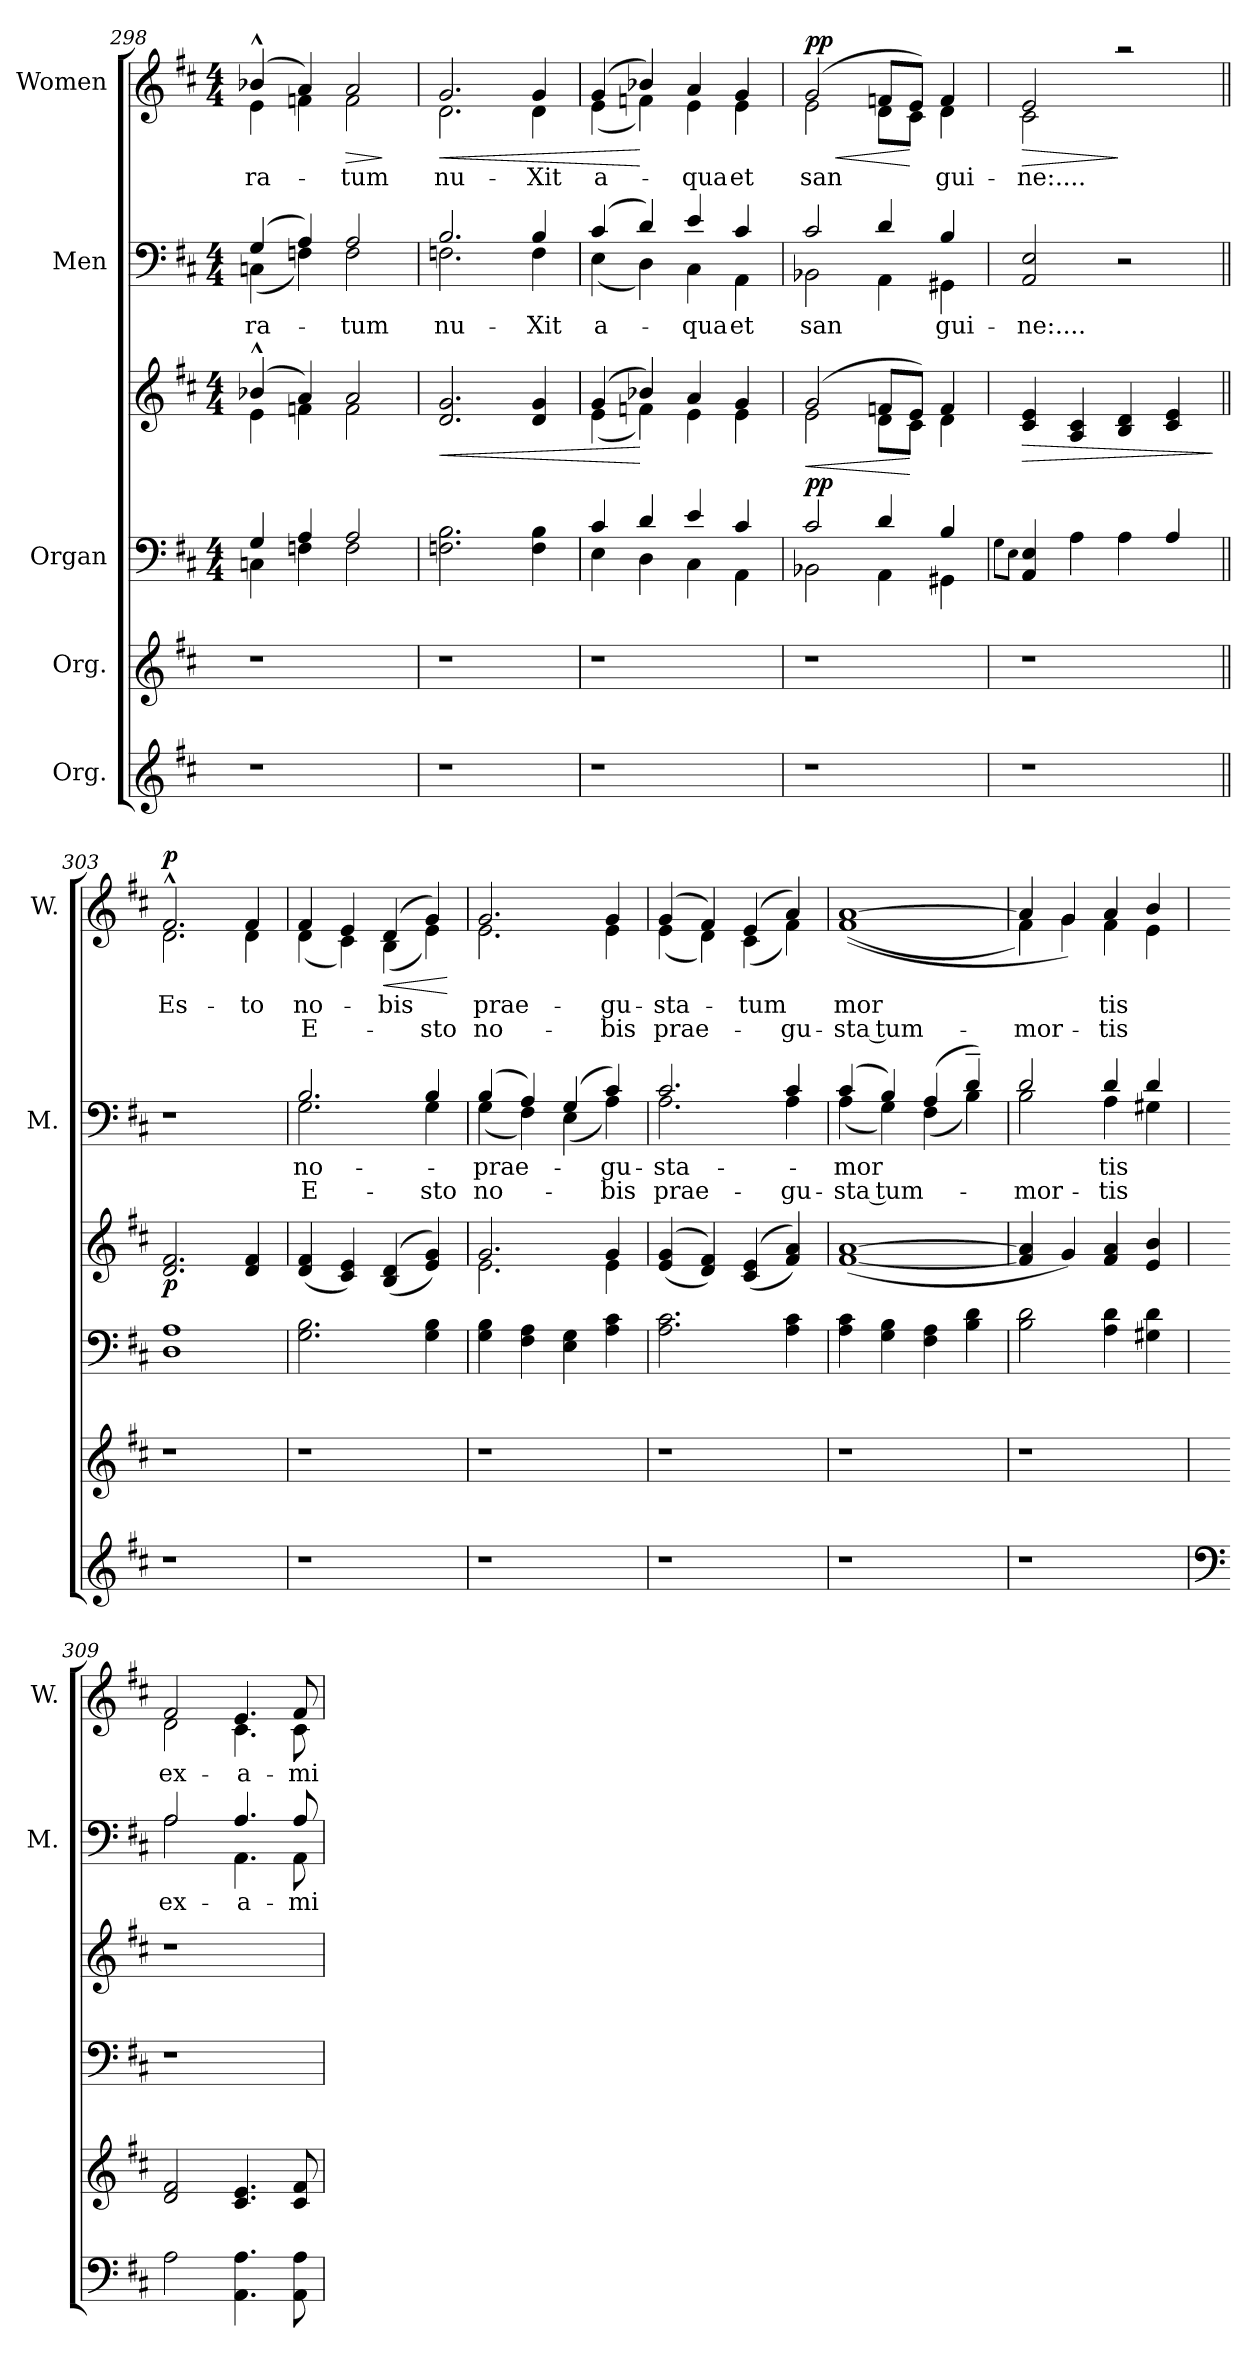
**kern	**kern	**kern	**kern	**dynam	**kern	**text	**text	**kern	**text	**text	**dynam
*part5	*part4	*part3	*part3	*part3	*part2	*part2	*part2	*part1	*part1	*part1	*part1
*staff6	*staff5	*staff4	*staff3	*staff3/4	*staff2	*staff2	*staff2	*staff1	*staff1	*staff1	*staff1
*I"Org.	*I"Org.	*I"Organ	*	*	*I"Men	*	*	*I"Women	*	*	*
*	*	*	*	*	*I'M.	*	*	*I'W.	*	*	*
*clefG2	*clefG2	*clefF4	*clefG2	*	*clefF4	*	*	*clefG2	*	*	*
*k[f#c#]	*k[f#c#]	*k[f#c#]	*k[f#c#]	*	*k[f#c#]	*	*	*k[f#c#]	*	*	*
*D:	*D:	*D:	*D:	*	*D:	*	*	*D:	*	*	*
*	*	*M4/4	*M4/4	*	*M4/4	*	*	*M4/4	*	*	*
=298	=298	=298	=298	=298	=298	=298	=298	=298	=298	=298	=298
*	*	*^	*^	*	*	*	*	*	*	*	*
!	!	!	!	!	!	!	!	!LO:LY:a	!	!	!LO:LY:b	!	!
*	*	*	*	*	*	*	*^	*	*	*^	*	*	*
1r	1r	4G/	4Cn\	(4b-X^^>/	4e\	.	(4G/	(<4Cn\	ra-	.	(4b-X^^>/	4e\	ra-	.	.
.	.	4A/	4Fn\	4a/)	4fn\	.	4A/)	4Fn\)	.	.	4a/)	4fn\	.	.	.
!	!	!	!	!	!	!	!	!	!LO:LY:a	!	!	!	!LO:LY:b	!	!LO:HP:b
.	.	2A/	2F\	2a/	2f\	.	2A/	2F\	-tum	.	2a/	2f\	-tum	.	>
*	*	*v	*v	*	*	*	*v	*v	*	*	*v	*v	*	*	*
*	*	*	*v	*v	*	*	*	*	*	*	*	*
.	.	.	.	.	.	.	.	.	.	.	]
!!LO:PB:g=z
=299	=299	=299	=299	=299	=299	=299	=299	=299	=299	=299	=299
!	!	!	!	!LO:HP:b	!	!LO:LY:a	!	!	!LO:LY:b	!	!LO:HP:b
*	*	*	*	*	*^	*	*	*^	*	*	*
1r	1r	2.Fn\ 2.B\	2.d/ 2.g/	<	2.B/	2.Fn\	nu-	.	2.g/	2.d\	nu-	.	<
!	!	!	!	!	!	!	!LO:LY:a	!	!	!	!LO:LY:b	!	!
.	.	4F\ 4B\	4d/ 4g/	.	4B/	4F\	-Xit	.	4g/	4d\	-Xit	.	.
=300	=300	=300	=300	=300	=300	=300	=300	=300	=300	=300	=300	=300	=300
*	*	*^	*^	*	*	*	*	*	*	*	*	*	*
!	!	!	!	!	!	!	!	!	!LO:LY:a	!	!	!	!LO:LY:b	!	!
1r	1r	4c#/	4E\	(4g/	(<4e\	.	(4c#/	(<4E\	a-	.	(4g/	(<4e\	a-	.	.
.	.	4d/	4D\	4b-X/)	4fn\)	[	4d/)	4D\)	.	.	4b-X/)	4fn\)	.	.	[
!	!	!	!	!	!	!	!	!	!LO:LY:a	!	!	!	!LO:LY:b	!	!
.	.	4e/	4C#\	4a/	4e\	.	4e/	4C#\	-qua	.	4a/	4e\	-qua	.	.
!	!	!	!	!	!	!	!	!	!LO:LY:a	!	!	!	!LO:LY:b	!	!
.	.	4c#/	4AA\	4g/	4e\	.	4c#/	4AA\	et	.	4g/	4e\	et	.	.
=301	=301	=301	=301	=301	=301	=301	=301	=301	=301	=301	=301	=301	=301	=301	=301
!	!	!	!	!	!	!LO:HP:b	!	!	!LO:LY:a	!	!	!	!LO:LY:b	!	!LO:HP:b
!	!	!	!	!	!	!LO:DY:n=1:a=2	!	!	!	!	!	!	!	!	!LO:DY:n=1:b
1r	1r	2c#/	2BB-X\	(2g/	2e\	< pp	2c#/	2BB-X\	san	.	(2g/	2e\	san	.	< pp
.	.	4d/	4AA\	8fn/L	8d\L	.	4d/	4AA\	.	.	8fn/L	8d\L	.	.	.
.	.	.	.	8e/J)	8c#\J	[	.	.	.	.	8e/J)	8c#\J	.	.	[
!	!	!	!	!	!	!	!	!	!LO:LY:a	!	!	!	!LO:LY:b	!	!
.	.	4B/	4GG#X\	4f/	4d\	.	4B/	4GG#X\	gui-	.	4f/	4d\	gui-	.	.
*	*	*	*	*	*	*	*v	*v	*	*	*	*	*	*	*
=302	=302	=302	=302	=302	=302	=302	=302	=302	=302	=302	=302	=302	=302	=302
.	.	.	8qG\L	.	.	.	.	.	.	.	.	.	.	.
.	.	.	8qE\J	.	.	.	.	.	.	.	.	.	.	.
!	!	!	!	!	!	!LO:HP:b	!	!LO:LY:a	!	!	!	!LO:LY:b	!	!LO:HP:b
1r	1r	4AA/ 4E/	1ryy	4c#/ 4e/	2.ryy	>	2AA/ 2E/	-ne:....	.	2e/	2c#\	-ne:....	.	>
.	.	4A\	.	4A/ 4c#/	.	.	.	.	.	.	.	.	.	.
.	.	4A\	.	4B/ 4d/	.	.	2r	.	.	2raa	2ryy	.	.	]
.	.	4A/	.	8..ryy	4c#/ 4e/	.	.	.	.	.	.	.	.	.
.	.	.	.	32ryy	.	.	.	.	.	.	.	.	.	.
*	*	*v	*v	*	*	*	*	*	*	*v	*v	*	*	*
*	*	*	*v	*v	*	*	*	*	*	*	*	*
.	.	.	.	]	.	.	.	.	.	.	.
=303||	=303||	=303||	=303||	=303||	=303||	=303||	=303||	=303||	=303||	=303||	=303||
!	!	!	!	!LO:DY:b	!	!	!	!	!LO:LY:b	!	!LO:DY:b
*	*	*	*	*	*	*	*	*^	*	*	*
1r	1r	1D 1A	2.d/ 2.f#/	p	1r	.	.	2.f#^^>/	2.d\	Es-	.	p
!	!	!	!	!	!	!	!	!	!	!LO:LY:b	!	!
.	.	.	4d/ 4f#/	.	.	.	.	4f#/	4d\	-to	.	.
!!LO:LB:g=z	!!
=304	=304	=304	=304	=304	=304	=304	=304	=304	=304	=304	=304	=304
!	!	!	!	!	!	!LO:LY:a	!LO:LY:a	!	!	!LO:LY:b	!LO:LY:b	!
*	*	*	*	*	*^	*	*	*	*	*	*	*
1r	1r	2.G\ 2.B\	(<4d/ 4f#/	.	2.B/	2.G\	no-	E-	4f#/	(<4d\	no-	E-	.
.	.	.	4c#/ 4e/)	.	.	.	.	.	4e/	4c#\)	.	.	.
!	!	!	!	!	!	!	!	!	!	!	!LO:LY:b	!	!LO:HP:b
.	.	.	(<(4B/ 4d/	.	.	.	.	.	(4d/	(<4B\	-bis	.	<
!	!	!	!	!	!	!	!	!LO:LY:a	!	!	!	!LO:LY:b	!
.	.	4G\ 4B\	4e/ 4g/))	.	4B/	4G\	.	-sto	4g/)	4e\)	.	-sto	.
*	*	*	*	*	*v	*v	*	*	*	*	*	*	*
*	*	*	*	*	*	*	*	*v	*v	*	*	*
.	.	.	.	.	.	.	.	.	.	.	[
=305	=305	=305	=305	=305	=305	=305	=305	=305	=305	=305	=305
*	*	*	*^	*	*	*	*	*	*	*	*
!	!	!	!	!	!	!	!LO:LY:a	!LO:LY:a	!	!LO:LY:b	!LO:LY:b	!
*	*	*	*	*	*	*^	*	*	*^	*	*	*
1r	1r	4G\ 4B\	2.g/	2.e\	.	(4B/	(<4G\	-prae-	no-	2.g/	2.e\	prae-	no-	.
.	.	4F#\ 4A\	.	.	.	4A/)	4F#\)	.	.	.	.	.	.	.
.	.	4E\ 4G\	.	.	.	(4G/	(<4E\	.	.	.	.	.	.	.
!	!	!	!	!	!	!	!	!LO:LY:a	!LO:LY:a	!	!	!LO:LY:b	!LO:LY:b	!
.	.	4A\ 4c#\	4g/	4e\	.	4c#/)	4A\)	-gu-	-bis	4g/	4e\	-gu-	-bis	.
=306	=306	=306	=306	=306	=306	=306	=306	=306	=306	=306	=306	=306	=306	=306
!	!	!	!	!	!	!	!	!LO:LY:a	!LO:LY:a	!	!	!LO:LY:b	!LO:LY:b	!
*	*	*	*v	*v	*	*	*	*	*	*	*	*	*	*
1r	1r	2.A\ 2.c#\	(<(4e/ 4g/	.	2.c#/	2.A\	-sta-	prae-	(4g/	(<4e\	-sta-	prae-	.
.	.	.	4d/ 4f#/))	.	.	.	.	.	4f#/)	4d\)	.	.	.
!	!	!	!	!	!	!	!	!	!	!	!LO:LY:b	!	!
.	.	.	(<(4c#/ 4e/	.	.	.	.	.	(4e/	(<4c#\	-tum	.	.
!	!	!	!	!	!	!	!	!LO:LY:a	!	!	!	!LO:LY:b	!
.	.	4A\ 4c#\	4f#/ 4a/))	.	4c#/	4A\	.	-gu-	4a/)	4f#\)	.	-gu-	.
=307	=307	=307	=307	=307	=307	=307	=307	=307	=307	=307	=307	=307	=307
!	!	!	!	!	!	!	!LO:LY:a	!LO:LY:a	!	!	!LO:LY:b	!LO:LY:b	!
*	*	*	*	*	*	*	*	*	*v	*v	*	*	*
1r	1r	4A\ 4c#\	(>[<1f# [>1a	.	(4c#/	(<4A\	-mor	-sta tum-	(<(>1f# [>1a	mor	-sta tum-	.
.	.	4G\ 4B\	.	.	4B/)	4G\)	.	.	.	.	.	.
.	.	4F#\ 4A\	.	.	(>4A/	(<4F#\	.	.	.	.	.	.
.	.	4B\ 4d\	.	.	4d~>/)	4B\)	.	.	.	.	.	.
=308	=308	=308	=308	=308	=308	=308	=308	=308	=308	=308	=308	=308
!	!	!	!	!	!	!	!	!LO:LY:a	!	!	!LO:LY:b	!
*	*	*	*	*	*	*	*	*	*^	*	*	*
1r	1r	2B\ 2d\	4f#/] 4a/]	.	2d/	2B\	.	-mor-	4a/]	4f#\)	.	-mor-	.
.	.	.	4g/)	.	.	.	.	.	4g/)	4g\	.	.	.
!	!	!	!	!	!	!	!LO:LY:a	!LO:LY:a	!	!	!LO:LY:b	!LO:LY:b	!
.	.	4A\ 4d\	4f#/ 4a/	.	4d/	4A\	tis	-tis	4a/	4f#\	tis	-tis	.
.	.	4G#X\ 4d\	4e/ 4b/	.	4d/	4G#X\	.	.	4b/	4e<\	.	.	.
!!LO:PB:g=z	!!
=309	=309	=309	=309	=309	=309	=309	=309	=309	=309	=309	=309	=309	=309
*clefF4	*	*	*	*	*	*	*	*	*	*	*	*	*
!	!	!	!	!	!	!	!LO:LY:a	!	!	!	!LO:LY:b	!	!
2A\	2d/ 2f#/	1r	1r	.	2A/	2A\	ex-	.	2f#/	2d\	ex-	.	.
!	!	!	!	!	!	!	!LO:LY:a	!	!	!	!LO:LY:b	!	!
4.AA\ 4.A\	4.c#/ 4.e/	.	.	.	4.A/	4.AA\	-a-	.	4.e/	4.c#\	-a-	.	.
!	!	!	!	!	!	!	!LO:LY:a	!	!	!	!LO:LY:b	!	!
8AA\ 8A\	8c#/ 8f#/	.	.	.	8A/	8AA\	-mi-	.	8f#/	8c#\	-mi-	.	.
*	*	*	*	*	*v	*v	*	*	*	*	*	*	*
*	*	*	*	*	*	*	*	*v	*v	*	*	*
=	=	=	=	=	=	=	=	=	=	=	=
*-	*-	*-	*-	*-	*-	*-	*-	*-	*-	*-	*-
